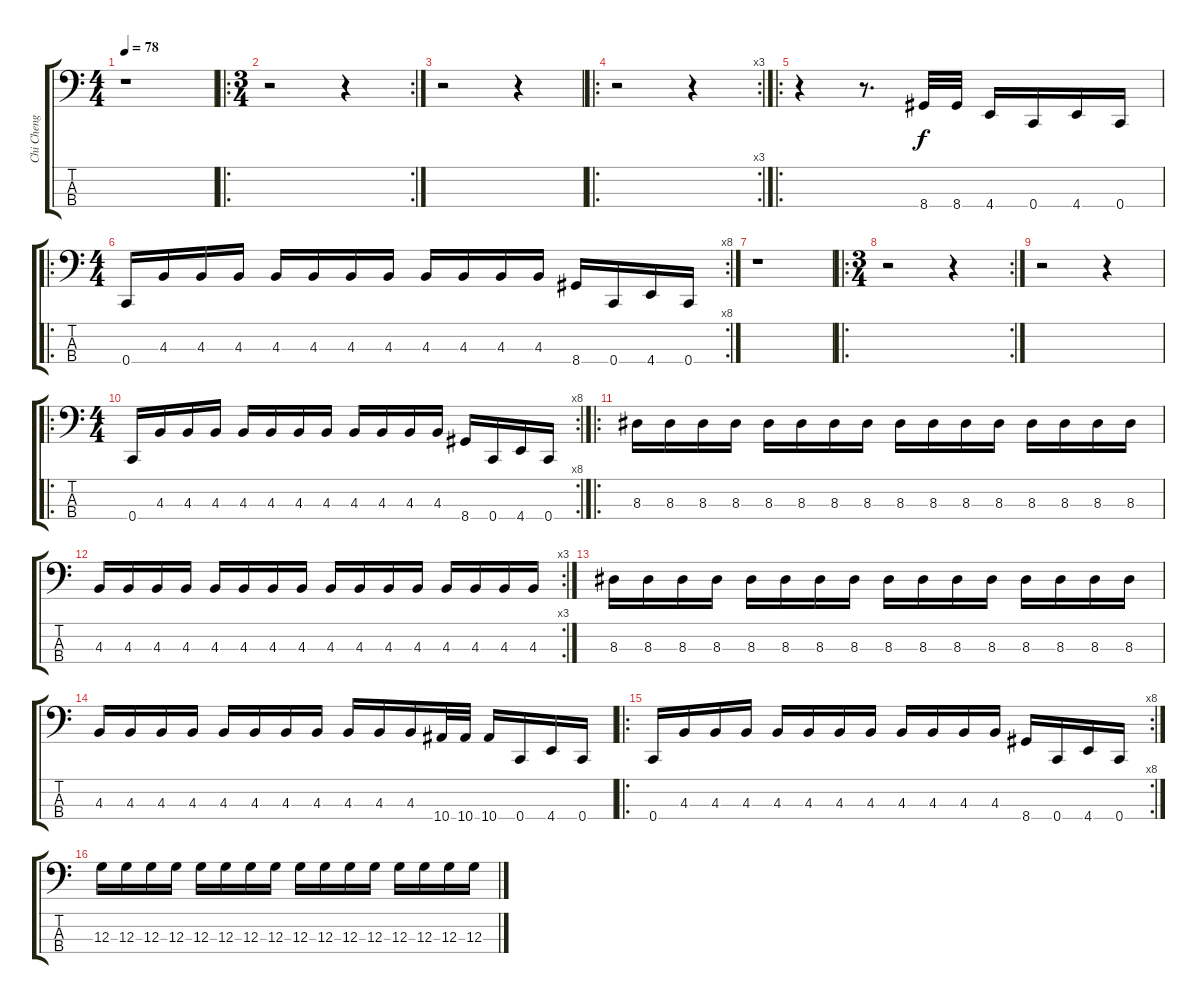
\track ("Chi Cheng" "Chi Cheng") {instrument fretlessbass}
\staff {score tabs}
\tuning (F2 C2 G1 C1) {hide}
\ts (4 4)
\tempo 78
\clef f4
\ks c
r.1{dy f instrument fretlessbass} |
\ro
\rc 2
\ts (3 4)
r.2 r.4 |
r.2 r.4 |
\ro
\rc 3
r.2 r.4 |
\ro
r.4 r.8{d} 8.4.32 8.4.32 4.4.16 0.4.16 4.4.16 0.4.16 |
\ro
\rc 8
\ts (4 4)
0.4.16 4.3.16 4.3.16 4.3.16 4.3.16 4.3.16 4.3.16 4.3.16 4.3.16 4.3.16 4.3.16 4.3.16 8.4.16 0.4.16 4.4.16 0.4.16 |
r.1 |
\ro
\rc 2
\ts (3 4)
r.2 r.4 |
r.2 r.4 |
\ro
\rc 8
\ts (4 4)
0.4.16 4.3.16 4.3.16 4.3.16 4.3.16 4.3.16 4.3.16 4.3.16 4.3.16 4.3.16 4.3.16 4.3.16 8.4.16 0.4.16 4.4.16 0.4.16 |
\ro
8.3.16 8.3.16 8.3.16 8.3.16 8.3.16 8.3.16 8.3.16 8.3.16 8.3.16 8.3.16 8.3.16 8.3.16 8.3.16 8.3.16 8.3.16 8.3.16 |
\rc 3
4.3.16 4.3.16 4.3.16 4.3.16 4.3.16 4.3.16 4.3.16 4.3.16 4.3.16 4.3.16 4.3.16 4.3.16 4.3.16 4.3.16 4.3.16 4.3.16 |
8.3.16 8.3.16 8.3.16 8.3.16 8.3.16 8.3.16 8.3.16 8.3.16 8.3.16 8.3.16 8.3.16 8.3.16 8.3.16 8.3.16 8.3.16 8.3.16 |
4.3.16 4.3.16 4.3.16 4.3.16 4.3.16 4.3.16 4.3.16 4.3.16 4.3.16 4.3.16 4.3.16 10.4.32 10.4.32 10.4.16 0.4.16 4.4.16 0.4.16 |
\ro
\rc 8
0.4.16 4.3.16 4.3.16 4.3.16 4.3.16 4.3.16 4.3.16 4.3.16 4.3.16 4.3.16 4.3.16 4.3.16 8.4.16 0.4.16 4.4.16 0.4.16 |
12.3.16 12.3.16 12.3.16 12.3.16 12.3.16 12.3.16 12.3.16 12.3.16 12.3.16 12.3.16 12.3.16 12.3.16 12.3.16 12.3.16 12.3.16 12.3.16
